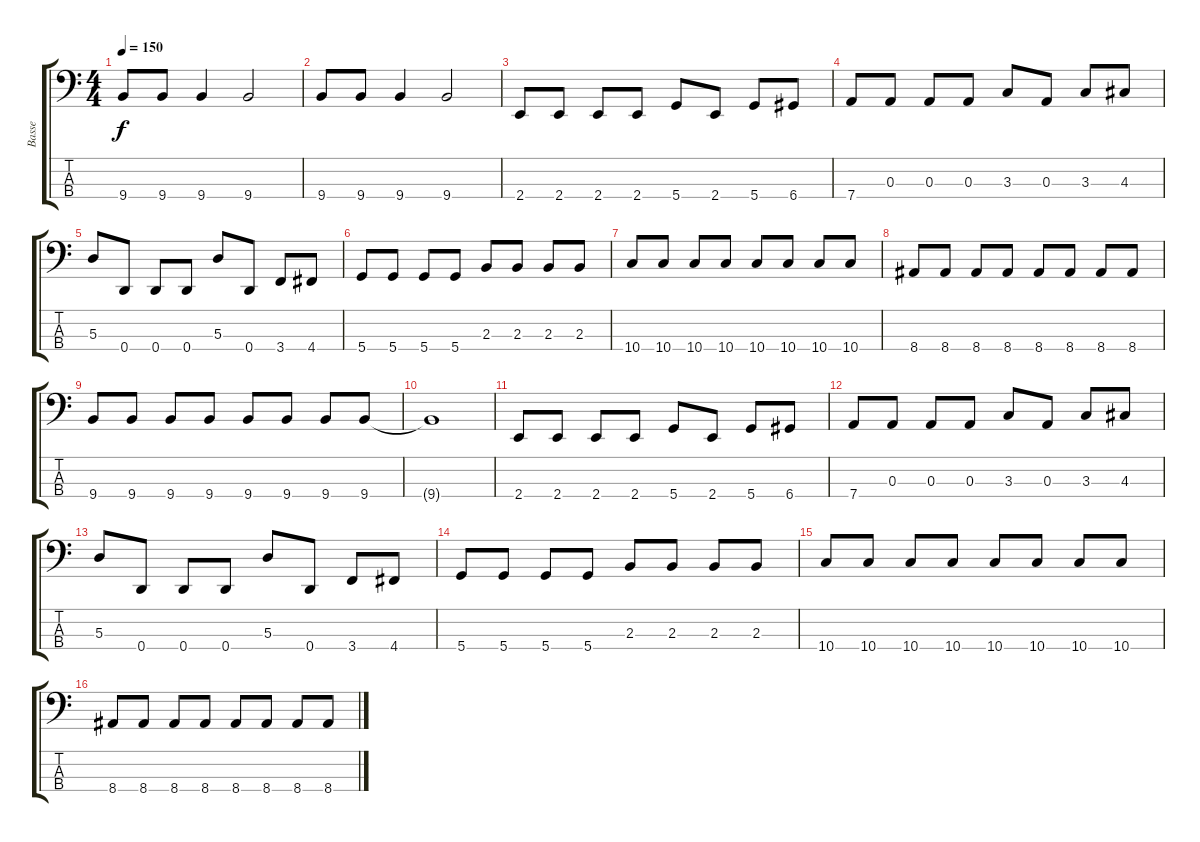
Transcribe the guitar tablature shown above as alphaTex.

\track ("Basse" "Basse") {instrument electricbassfinger}
\staff {score tabs}
\tuning (G2 D2 A1 D1) {hide}
\ts (4 4)
\tempo 150
\clef f4
\ks c
9.4.8{dy f} 9.4.8 9.4.4 9.4.2 |
9.4.8 9.4.8 9.4.4 9.4.2 |
2.4.8 2.4.8 2.4.8 2.4.8 5.4.8 2.4.8 5.4.8 6.4.8 |
7.4.8 0.3.8 0.3.8 0.3.8 3.3.8 0.3.8 3.3.8 4.3.8 |
5.3.8 0.4.8 0.4.8 0.4.8 5.3.8 0.4.8 3.4.8 4.4.8 |
5.4.8 5.4.8 5.4.8 5.4.8 2.3.8 2.3.8 2.3.8 2.3.8 |
10.4.8 10.4.8 10.4.8 10.4.8 10.4.8 10.4.8 10.4.8 10.4.8 |
8.4.8 8.4.8 8.4.8 8.4.8 8.4.8 8.4.8 8.4.8 8.4.8 |
9.4.8 9.4.8 9.4.8 9.4.8 9.4.8 9.4.8 9.4.8 9.4.8 |
9.4{t}.1 |
2.4.8 2.4.8 2.4.8 2.4.8 5.4.8 2.4.8 5.4.8 6.4.8 |
7.4.8 0.3.8 0.3.8 0.3.8 3.3.8 0.3.8 3.3.8 4.3.8 |
5.3.8 0.4.8 0.4.8 0.4.8 5.3.8 0.4.8 3.4.8 4.4.8 |
5.4.8 5.4.8 5.4.8 5.4.8 2.3.8 2.3.8 2.3.8 2.3.8 |
10.4.8 10.4.8 10.4.8 10.4.8 10.4.8 10.4.8 10.4.8 10.4.8 |
8.4.8 8.4.8 8.4.8 8.4.8 8.4.8 8.4.8 8.4.8 8.4.8
